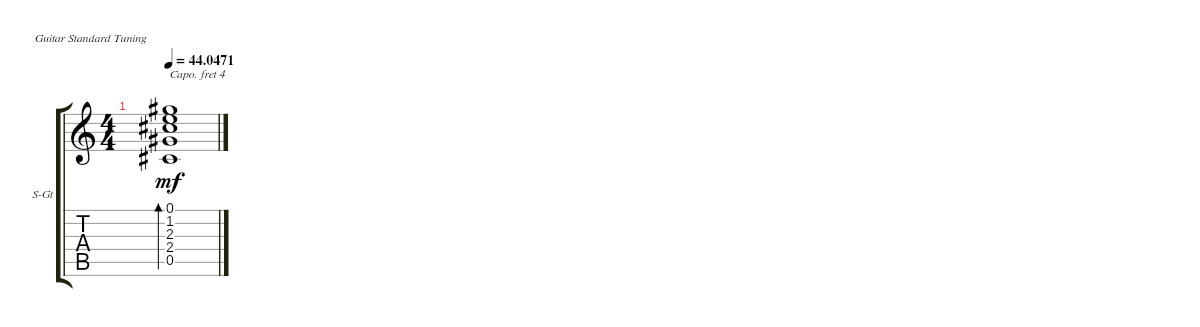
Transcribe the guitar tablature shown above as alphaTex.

\defaultSystemsLayout 4
\bracketExtendMode groupsimilarinstruments
\firstSystemTrackNameOrientation horizontal
\otherSystemsTrackNameOrientation horizontal
\track ("Steel Guitar" "S-Gt") {instrument acousticguitarsteel}
\staff {score tabs}
\capo 4
\tuning (E4 B3 G3 D3 A2 E2)
\ts (4 4)
\tempo
44.0471
\accidentals auto
\clef g2
\ottava regular
\simile none
\ks c
(0.5 2.4 2.3 1.2 0.1).1{bd 240 dy mf}
